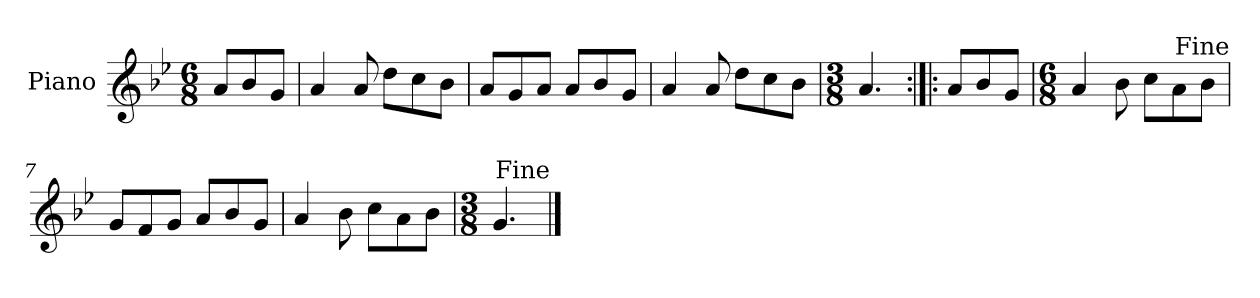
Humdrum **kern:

**kern
*part1
*staff1
*I"Piano
*I'Pno.
*clefG2
*k[b-e-]
*M6/8
=
8a/L
8b-/
8g/J
=1
4a/
8a/
8dd\L
8cc\
8b-\J
=2
8a/L
8g/
8a/J
8a/L
8b-/
8g/J
=3
4a/
8a/
8dd\L
8cc\
8b-\J
=4
*M3/8
4.a/
=5:|!|:
8a/L
8b-/
8g/J
=6
*M6/8
4a/
8b-\
8cc\L
8a\
8b-\J
!LO:TX:a:rj:t=Fine
=7
8g/L
8f/
8g/J
8a/L
8b-/
8g/J
!!LO:LB:g=z
=8
4a/
8b-\
8cc\L
8a\
8b-\J
=9
*M3/8
4.g/
!LO:TX:a:rj:t=Fine
==
*-
